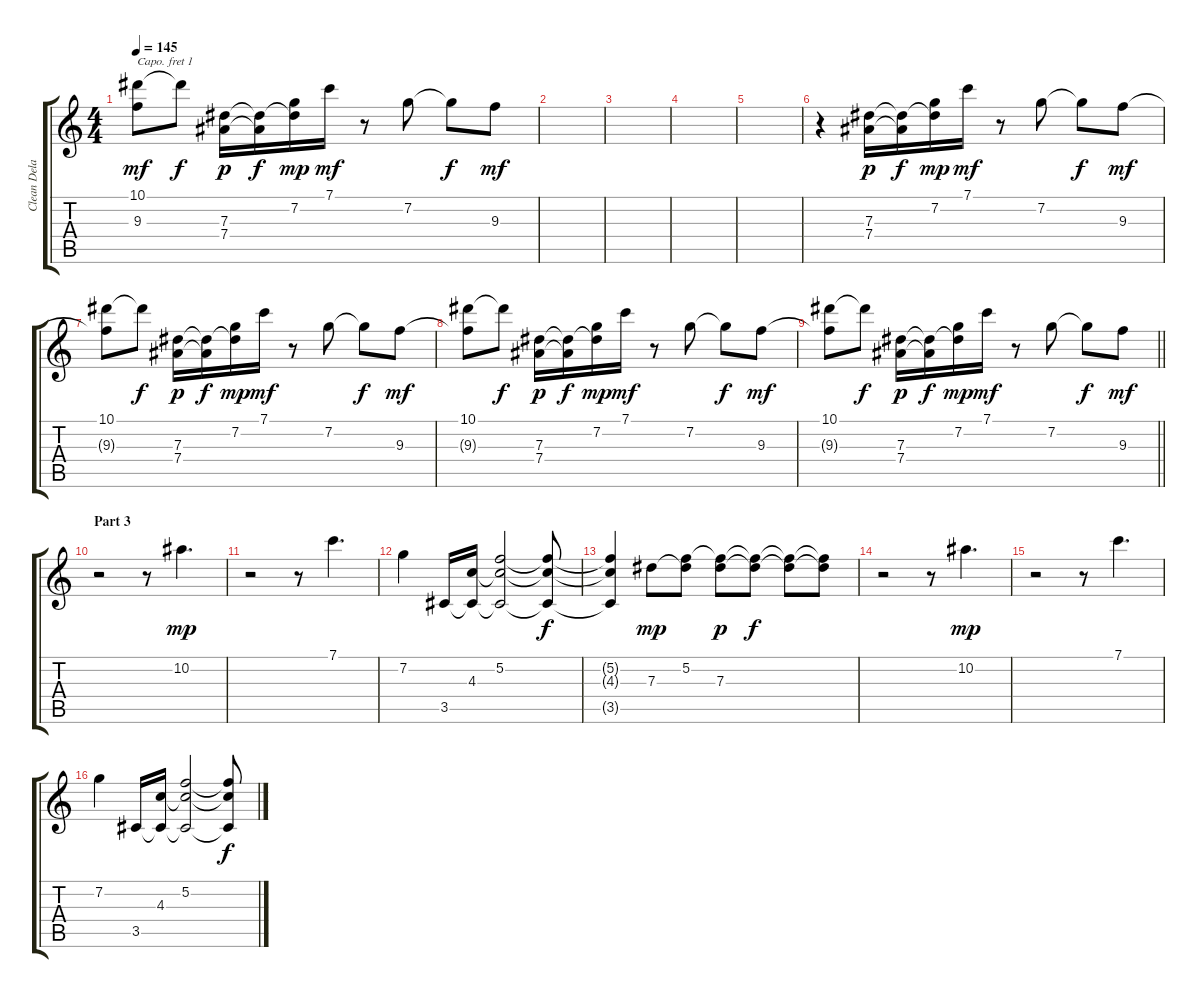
\track ("Clean Delay" "Clean Dela") {instrument electricguitarclean}
\staff {score tabs}
\capo 1
\tuning (E4 B3 G3 D3 A2 E2) {hide}
\ts (4 4)
\tempo 145
\clef g2
\ks c
(10.1 9.3{t}).8{dy mf} 10.1{t}.8{dy f} (7.3 7.4).16{dy p} (7.3{t} 7.4{t}).16{dy f} (7.2 7.3{t}).16{dy mp} 7.1.16{dy mf} r.8 7.2.8 7.2{t}.8{dy f} 9.3.8{dy mf} |
|
|
|
|
r.4 (7.3 7.4).16{dy p} (7.3{t} 7.4{t}).16{dy f} (7.2 7.3{t}).16{dy mp} 7.1.16{dy mf} r.8 7.2.8 7.2{t}.8{dy f} 9.3.8{dy mf} |
(10.1 9.3{t}).8 10.1{t}.8{dy f} (7.3 7.4).16{dy p} (7.3{t} 7.4{t}).16{dy f} (7.2 7.3{t}).16{dy mp} 7.1.16{dy mf} r.8 7.2.8 7.2{t}.8{dy f} 9.3.8{dy mf} |
(10.1 9.3{t}).8 10.1{t}.8{dy f} (7.3 7.4).16{dy p} (7.3{t} 7.4{t}).16{dy f} (7.2 7.3{t}).16{dy mp} 7.1.16{dy mf} r.8 7.2.8 7.2{t}.8{dy f} 9.3.8{dy mf} |
\barLineRight lightlight
(10.1 9.3{t}).8 10.1{t}.8{dy f} (7.3 7.4).16{dy p} (7.3{t} 7.4{t}).16{dy f} (7.2 7.3{t}).16{dy mp} 7.1.16{dy mf} r.8 7.2.8 7.2{t}.8{dy f} 9.3.8{dy mf} |
\section ("" "Part 3")
r.2 r.8 10.2.4{d dy mp} |
r.2 r.8 7.1.4{d} |
7.2.4 3.5.16 (4.3 3.5{t}).16 (5.2 4.3{t} 3.5{t}).2 (5.2{t} 4.3{t} 3.5{t}).8{dy f} |
(5.2{t} 4.3{t} 3.5{t}).4 7.3.8{dy mp} (5.2 7.3{t}).8 (5.2{t} 7.3).8{dy p} (5.2{t} 7.3{t}).8{dy f} (5.2{t} 7.3{t}).8 (5.2{t} 7.3{t}).8 |
r.2 r.8 10.2.4{d dy mp} |
r.2 r.8 7.1.4{d} |
7.2.4 3.5.16 (4.3 3.5{t}).16 (5.2 4.3{t} 3.5{t}).2 (5.2{t} 4.3{t} 3.5{t}).8{dy f}
